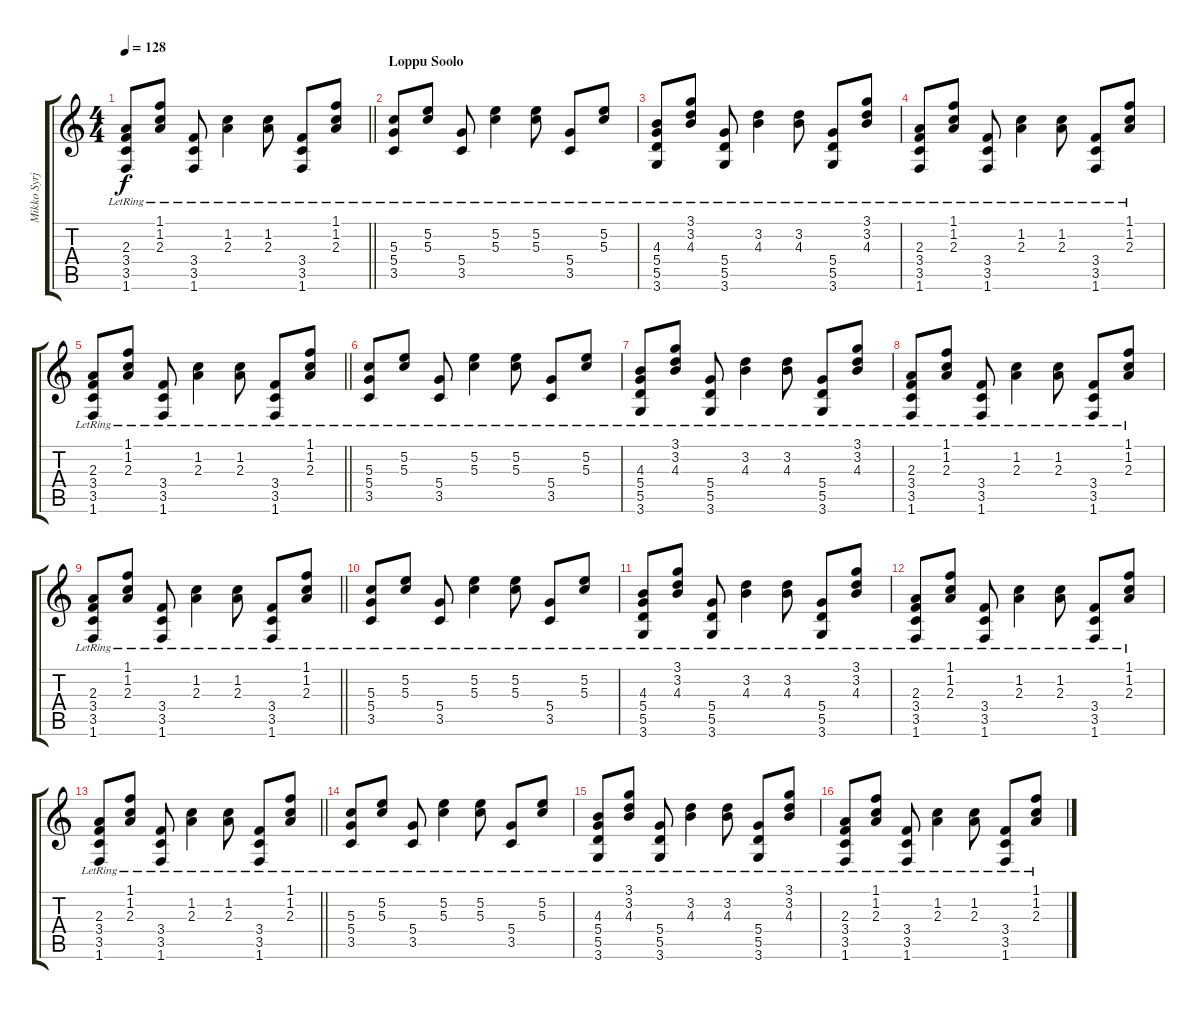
\track ("Mikko Syrjä" "Mikko Syrj") {instrument acousticguitarsteel}
\staff {score tabs}
\tuning (E4 B3 G3 D3 A2 E2) {hide}
\ts (4 4)
\tempo 128
\clef g2
\barLineRight lightlight
\ks c
(2.3{lr} 3.4{lr} 3.5{lr} 1.6{lr}).8{dy f} (1.1{lr} 1.2{lr} 2.3{lr}).8 (3.4{lr} 3.5{lr} 1.6{lr}).8 (1.2{lr} 2.3{lr}).4 (1.2{lr} 2.3{lr}).8 (3.4{lr} 3.5{lr} 1.6{lr}).8 (1.1{lr} 1.2{lr} 2.3{lr}).8 |
\section ("" "Loppu Soolo")
(5.3{lr} 5.4{lr} 3.5{lr}).8 (5.2{lr} 5.3{lr}).8 (5.4{lr} 3.5{lr}).8 (5.2{lr} 5.3{lr}).4 (5.2 5.3{lr}).8 (5.4{lr} 3.5{lr}).8 (5.2{lr} 5.3{lr}).8 |
(4.3{lr} 5.4{lr} 5.5{lr} 3.6{lr}).8 (3.1{lr} 3.2{lr} 4.3{lr}).8 (5.4{lr} 5.5{lr} 3.6{lr}).8 (3.2{lr} 4.3{lr}).4 (3.2{lr} 4.3{lr}).8 (5.4{lr} 5.5{lr} 3.6{lr}).8 (3.1{lr} 3.2{lr} 4.3{lr}).8 |
(2.3{lr} 3.4{lr} 3.5{lr} 1.6{lr}).8 (1.1{lr} 1.2{lr} 2.3{lr}).8 (3.4{lr} 3.5{lr} 1.6{lr}).8 (1.2{lr} 2.3{lr}).4 (1.2{lr} 2.3{lr}).8 (3.4{lr} 3.5{lr} 1.6{lr}).8 (1.1{lr} 1.2{lr} 2.3{lr}).8 |
\barLineRight lightlight
(2.3{lr} 3.4{lr} 3.5{lr} 1.6{lr}).8 (1.1{lr} 1.2{lr} 2.3{lr}).8 (3.4{lr} 3.5{lr} 1.6{lr}).8 (1.2{lr} 2.3{lr}).4 (1.2{lr} 2.3{lr}).8 (3.4{lr} 3.5{lr} 1.6{lr}).8 (1.1{lr} 1.2{lr} 2.3{lr}).8 |
(5.3{lr} 5.4{lr} 3.5{lr}).8 (5.2{lr} 5.3{lr}).8 (5.4{lr} 3.5{lr}).8 (5.2{lr} 5.3{lr}).4 (5.2 5.3{lr}).8 (5.4{lr} 3.5{lr}).8 (5.2{lr} 5.3{lr}).8 |
(4.3{lr} 5.4{lr} 5.5{lr} 3.6{lr}).8 (3.1{lr} 3.2{lr} 4.3{lr}).8 (5.4{lr} 5.5{lr} 3.6{lr}).8 (3.2{lr} 4.3{lr}).4 (3.2{lr} 4.3{lr}).8 (5.4{lr} 5.5{lr} 3.6{lr}).8 (3.1{lr} 3.2{lr} 4.3{lr}).8 |
(2.3{lr} 3.4{lr} 3.5{lr} 1.6{lr}).8 (1.1{lr} 1.2{lr} 2.3{lr}).8 (3.4{lr} 3.5{lr} 1.6{lr}).8 (1.2{lr} 2.3{lr}).4 (1.2{lr} 2.3{lr}).8 (3.4{lr} 3.5{lr} 1.6{lr}).8 (1.1{lr} 1.2{lr} 2.3{lr}).8 |
\barLineRight lightlight
(2.3{lr} 3.4{lr} 3.5{lr} 1.6{lr}).8 (1.1{lr} 1.2{lr} 2.3{lr}).8 (3.4{lr} 3.5{lr} 1.6{lr}).8 (1.2{lr} 2.3{lr}).4 (1.2{lr} 2.3{lr}).8 (3.4{lr} 3.5{lr} 1.6{lr}).8 (1.1{lr} 1.2{lr} 2.3{lr}).8 |
(5.3{lr} 5.4{lr} 3.5{lr}).8 (5.2{lr} 5.3{lr}).8 (5.4{lr} 3.5{lr}).8 (5.2{lr} 5.3{lr}).4 (5.2 5.3{lr}).8 (5.4{lr} 3.5{lr}).8 (5.2{lr} 5.3{lr}).8 |
(4.3{lr} 5.4{lr} 5.5{lr} 3.6{lr}).8 (3.1{lr} 3.2{lr} 4.3{lr}).8 (5.4{lr} 5.5{lr} 3.6{lr}).8 (3.2{lr} 4.3{lr}).4 (3.2{lr} 4.3{lr}).8 (5.4{lr} 5.5{lr} 3.6{lr}).8 (3.1{lr} 3.2{lr} 4.3{lr}).8 |
(2.3{lr} 3.4{lr} 3.5{lr} 1.6{lr}).8 (1.1{lr} 1.2{lr} 2.3{lr}).8 (3.4{lr} 3.5{lr} 1.6{lr}).8 (1.2{lr} 2.3{lr}).4 (1.2{lr} 2.3{lr}).8 (3.4{lr} 3.5{lr} 1.6{lr}).8 (1.1{lr} 1.2{lr} 2.3{lr}).8 |
\barLineRight lightlight
(2.3{lr} 3.4{lr} 3.5{lr} 1.6{lr}).8 (1.1{lr} 1.2{lr} 2.3{lr}).8 (3.4{lr} 3.5{lr} 1.6{lr}).8 (1.2{lr} 2.3{lr}).4 (1.2{lr} 2.3{lr}).8 (3.4{lr} 3.5{lr} 1.6{lr}).8 (1.1{lr} 1.2{lr} 2.3{lr}).8 |
(5.3{lr} 5.4{lr} 3.5{lr}).8 (5.2{lr} 5.3{lr}).8 (5.4{lr} 3.5{lr}).8 (5.2{lr} 5.3{lr}).4 (5.2 5.3{lr}).8 (5.4{lr} 3.5{lr}).8 (5.2{lr} 5.3{lr}).8 |
(4.3{lr} 5.4{lr} 5.5{lr} 3.6{lr}).8 (3.1{lr} 3.2{lr} 4.3{lr}).8 (5.4{lr} 5.5{lr} 3.6{lr}).8 (3.2{lr} 4.3{lr}).4 (3.2{lr} 4.3{lr}).8 (5.4{lr} 5.5{lr} 3.6{lr}).8 (3.1{lr} 3.2{lr} 4.3{lr}).8 |
(2.3{lr} 3.4{lr} 3.5{lr} 1.6{lr}).8 (1.1{lr} 1.2{lr} 2.3{lr}).8 (3.4{lr} 3.5{lr} 1.6{lr}).8 (1.2{lr} 2.3{lr}).4 (1.2{lr} 2.3{lr}).8 (3.4{lr} 3.5{lr} 1.6{lr}).8 (1.1{lr} 1.2{lr} 2.3{lr}).8
